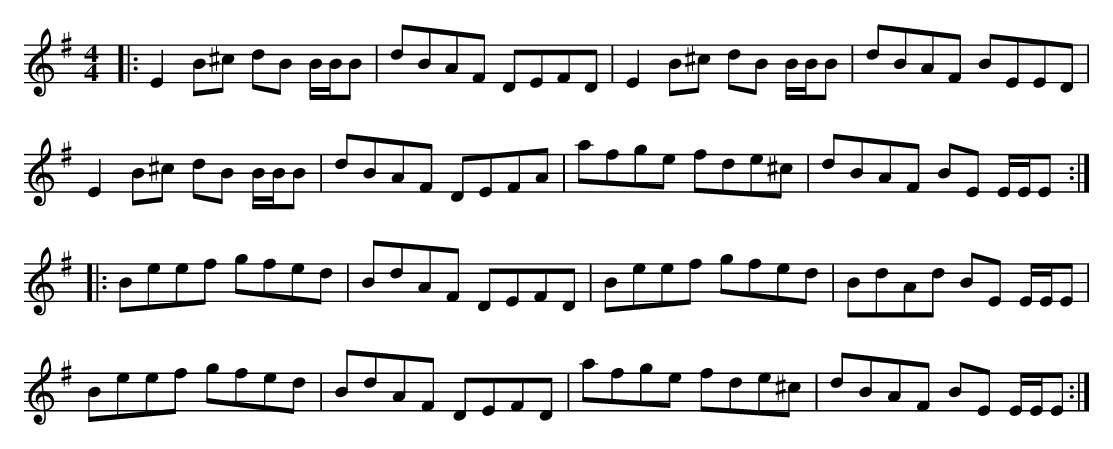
X:1
M:4/4
K:Emin
|:E2 B^c dB B/B/B|dBAF DEFD|E2 B^c dB B/B/B|dBAF BEED|
E2 B^c dB B/B/B|dBAF DEFA|afge fde^c|dBAF BE E/E/E:|
|:Beef gfed|BdAF DEFD|Beef gfed|BdAd BE E/E/E|
Beef gfed|BdAF DEFD|afge fde^c|dBAF BE E/E/E:|
